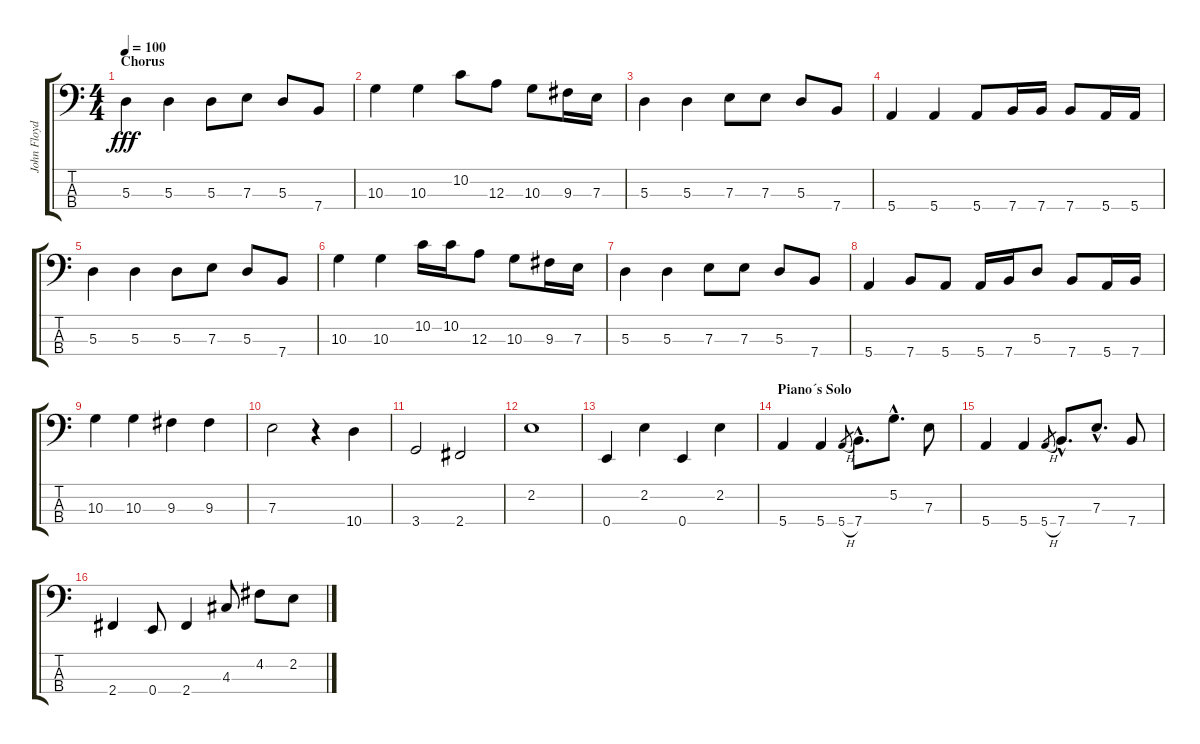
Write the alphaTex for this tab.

\track ("John Floyd" "John Floyd") {instrument acousticguitarsteel}
\staff {score tabs}
\tuning (G2 D2 A1 E1) {hide}
\ts (4 4)
\section ("" "Chorus")
\tempo 100
\clef f4
\ks c
5.3.4{dy fff} 5.3.4 5.3.8 7.3.8 5.3.8 7.4.8 |
10.3.4 10.3.4 10.2.8 12.3.8 10.3.8 9.3.16 7.3.16 |
5.3.4 5.3.4 7.3.8 7.3.8 5.3.8 7.4.8 |
5.4.4 5.4.4 5.4.8 7.4.16 7.4.16 7.4.8 5.4.16 5.4.16 |
5.3.4 5.3.4 5.3.8 7.3.8 5.3.8 7.4.8 |
10.3.4 10.3.4 10.2.16 10.2.16 12.3.8 10.3.8 9.3.16 7.3.16 |
5.3.4 5.3.4 7.3.8 7.3.8 5.3.8 7.4.8 |
5.4.4 7.4.8 5.4.8 5.4.16 7.4.16 5.3.8 7.4.8 5.4.16 7.4.16 |
10.3.4 10.3.4 9.3.4 9.3.4 |
7.3.2 r.4 10.4.4 |
3.4.2 2.4.2 |
2.2.1 |
0.4.4 2.2.4 0.4.4 2.2.4 |
\section ("" "Piano´s Solo")
5.4.4 5.4.4 5.4{h}.8{gr} 7.4{hac}.8{d} 5.2{hac}.8{d} 7.3.8 |
5.4.4 5.4.4 5.4{h}.8{gr} 7.4{hac}.8{d} 7.3{hac}.8{d} 7.4.8 |
2.4.4 0.4.8 2.4.4 4.3.8 4.2.8 2.2.8
